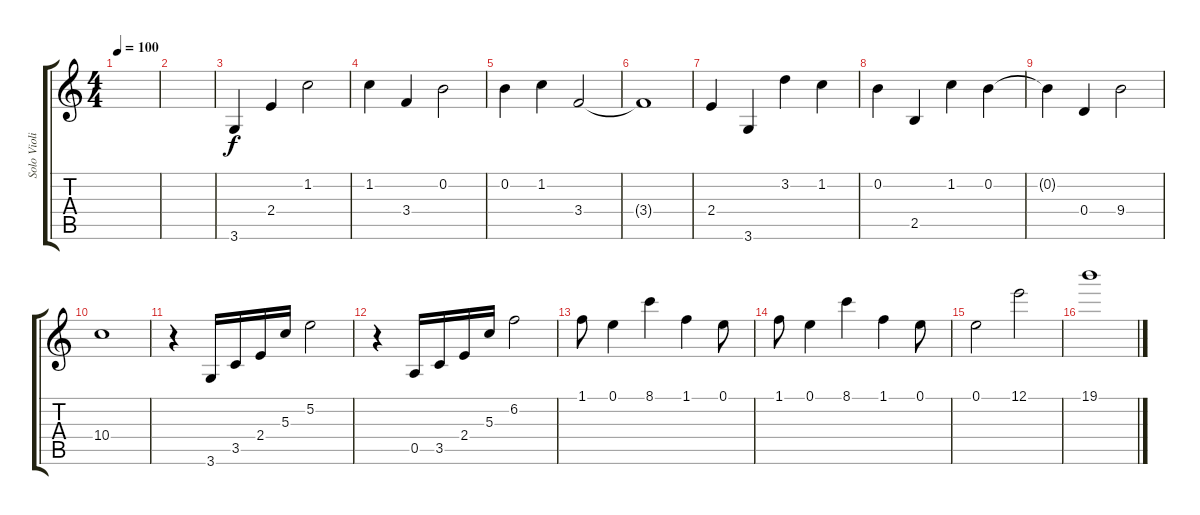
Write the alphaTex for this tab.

\track ("Solo Violin" "Solo Violi") {instrument violin}
\staff {score tabs}
\tuning (E5 B4 G4 D4 A3 E3) {hide}
\ts (4 4)
\tempo 100
\clef g2
\ks aminor
|
|
3.6.4 2.4.4 1.2.2 |
1.2.4 3.4.4 0.2.2 |
0.2.4 1.2.4 3.4.2 |
3.4{t}.1 |
2.4.4 3.6.4 3.2.4 1.2.4 |
0.2.4 2.5.4 1.2.4 0.2.4 |
0.2{t}.4 0.4.4 9.4.2 |
10.4.1 |
r.4 3.6.16 3.5.16 2.4.16 5.3.16 5.2.2 |
r.4 0.5.16 3.5.16 2.4.16 5.3.16 6.2.2 |
1.1.8 0.1.4 8.1.4 1.1.4 0.1.8 |
1.1.8 0.1.4 8.1.4 1.1.4 0.1.8 |
0.1.2 12.1.2 |
19.1.1
